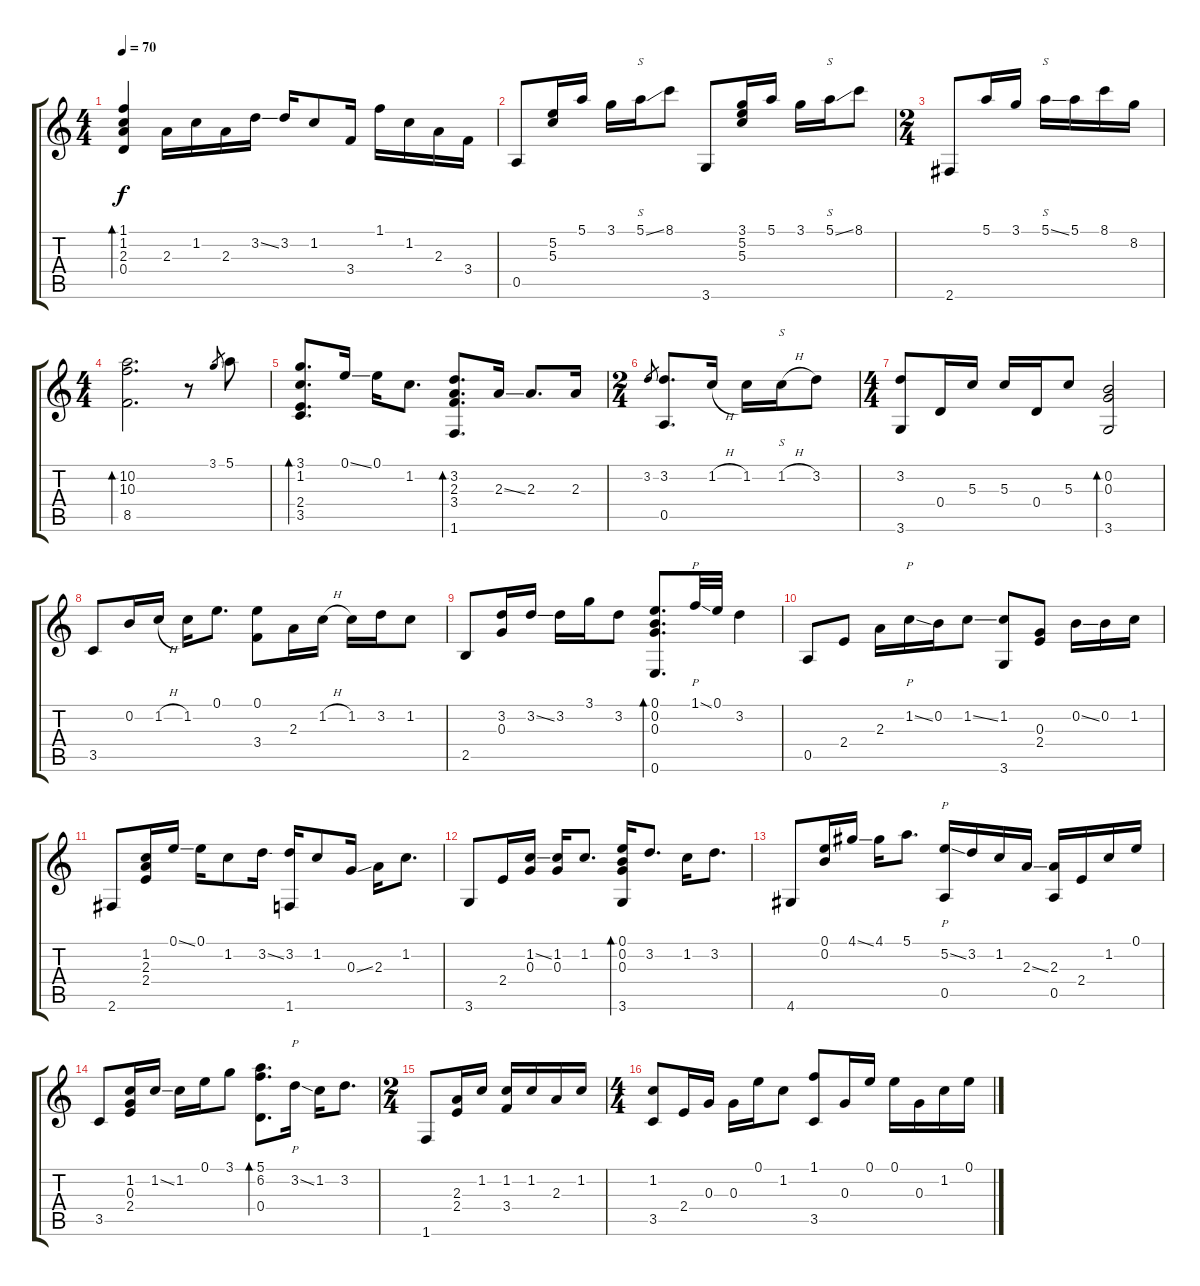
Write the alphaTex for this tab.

\track "" {instrument acousticguitarsteel}
\staff {score tabs}
\tuning (E4 B3 G3 D3 A2 E2) {hide}
\ts (4 4)
\tempo 70
\clef g2
\ks c
(1.1 1.2 2.3 0.4).4{bd 120 dy f} 2.3.16 1.2.16 2.3.16 3.2{ss}.16 3.2.16 1.2.8 3.4.16 1.1.16 1.2.16 2.3.16 3.4.16 |
0.5.8 (5.2 5.3).16 5.1.16 3.1.16 5.1{ss}.16{s} 8.1.8 3.6.8 (3.1 5.2 5.3).16 5.1.16 3.1.16 5.1{ss}.16{s} 8.1.8 |
\ts (2 4)
2.6.8 5.1.16 3.1.16 5.1{ss}.16{s} 5.1.16 8.1.16 8.2.16 |
\ts (4 4)
(10.2 10.3 8.5).2{d bd 240} r.8 3.1.8{gr} 5.1.8 |
(3.1 1.2 2.4 3.5).8{d bd 240} 0.1{ss}.16 0.1.16 1.2.8{d} (3.2 2.3 3.4 1.6).8{d bd 240} 2.3{ss}.16 2.3.8{d} 2.3.16 |
\ts (2 4)
3.2.8{gr} (3.2 0.5).8{d} 1.2{h}.16 1.2.16 1.2{h}.16{s} 3.2.8 |
\ts (4 4)
(3.2 3.6).8 0.4.16 5.3.16 5.3.16 0.4.16 5.3.8 (0.2 0.3 3.6).2{bd 240} |
3.5.8 0.2.16 1.2{h}.16 1.2.16 0.1.8{d} (0.1 3.4).8 2.3.16 1.2{h}.16 1.2.16 3.2.16 1.2.8 |
2.5.8 (3.2 0.3).16 3.2{ss}.16 3.2.16 3.1.16 3.2.8 (0.1 0.2 0.3 0.6).8{d bd 60} 1.1{ss}.32{p} 0.1.32 3.2.4 |
0.5.8 2.4.8 2.3.16 1.2{ss}.16{p} 0.2.16 1.2{ss}.8 (1.2 3.6).8 (0.3 2.4).8 0.2{ss}.16 0.2.16 1.2.16 |
2.6.8 (1.2 2.3 2.4).16 0.1{ss}.16 0.1.16 1.2.8 3.2{ss}.16 (3.2 1.6).16 1.2.8 0.3{ss}.16 2.3.16 1.2.8{d} |
3.6.8 2.4.16 (1.2{ss} 0.3).16 (1.2 0.3).16 1.2.8{d} (0.1 0.2 0.3 3.6).16{bd 240} 3.2.8{d} 1.2.16 3.2.8{d} |
4.6.8 (0.1 0.2).16 4.1{ss}.16 4.1.16 5.1.8{d} (5.2{ss} 0.5).16{p} 3.2.16 1.2.16 2.3{ss}.16 (2.3 0.5).16 2.4.16 1.2.16 0.1.16 |
3.5.8 (1.2 0.3 2.4).16 1.2{ss}.16 1.2.16 0.1.16 3.1.8 (5.1 6.2 0.4).8{d bd 240} 3.2{ss}.16{p} 1.2.16 3.2.8{d} |
\ts (2 4)
1.6.8 (2.3 2.4).16 1.2.16 (1.2 3.4).16 1.2.16 2.3.16 1.2.16 |
\ts (4 4)
(1.2 3.5).8 2.4.16 0.3.16 0.3.16 0.1.16 1.2.8 (1.1 3.5).8 0.3.16 0.1.16 0.1.16 0.3.16 1.2.16 0.1.16
